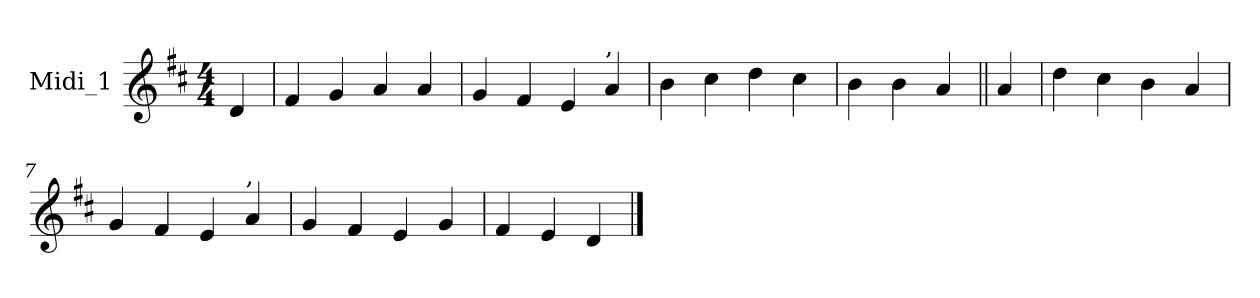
**kern
*part1
*staff1
*I"Midi_1
*clefG2
*k[f#c#]
*D:
*M4/4
=
4d
=1
4f#
4g
4a
4a
=2
4g
4f#
4e
!LO:TX:a:t=,
4a
=3
4b
4cc#
4dd
4cc#
=4
4b
4b
4a
!!LO:LB:g=z
=5||
4a
=6
4dd
4cc#
4b
4a
=7
4g
4f#
4e
!LO:TX:a:t=,
4a
=8
4g
4f#
4e
4g
=9
4f#
4e
4d
==
*-
